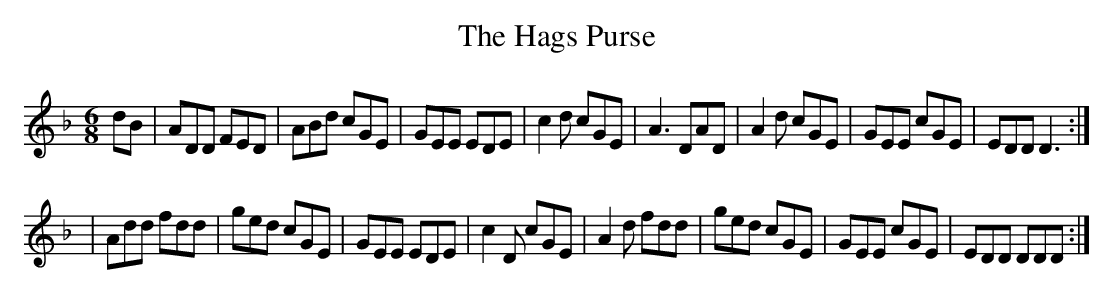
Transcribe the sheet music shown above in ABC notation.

X:1
T:The Hags Purse
M:6/8
L:1/8
K:DM
dB|ADD FED|ABd cGE|GEE EDE|c2 d cGE|A3 DAD|A2d cGE|GEE cGE|EDD D3:|
|Add fdd|ged cGE|GEE EDE|c2 D cGE|A2 d fdd|ged cGE|GEE cGE|EDD DDD:|
